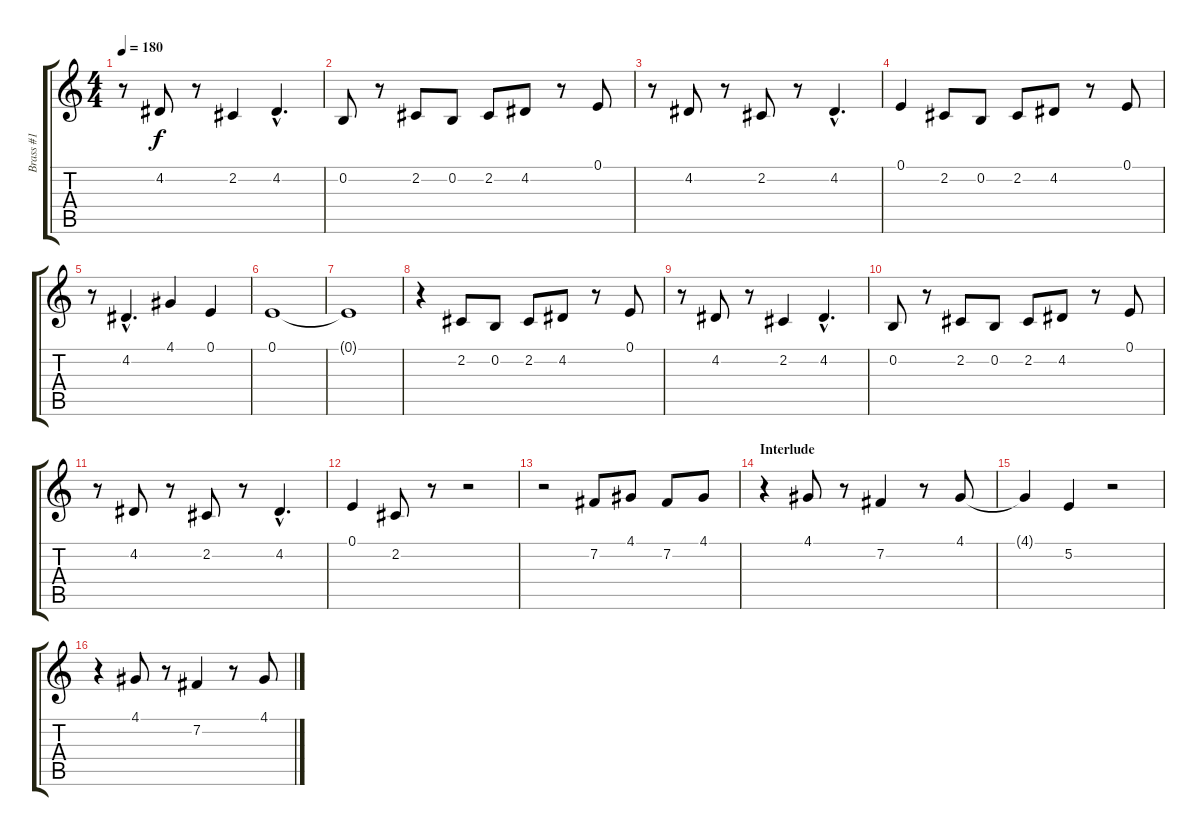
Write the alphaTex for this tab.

\track ("Brass #1" "Brass #1") {instrument trumpet}
\staff {score tabs}
\tuning (E4 B3 G3 D3 A2 E2) {hide}
\ts (4 4)
\tempo 180
\clef g2
\ks c
r.8{dy f} 4.2.8 r.8 2.2.4 4.2{hac}.4{d} |
0.2.8 r.8 2.2.8 0.2.8 2.2.8 4.2.8 r.8 0.1.8 |
r.8 4.2.8 r.8 2.2.8 r.8 4.2{hac}.4{d} |
0.1.4 2.2.8 0.2.8 2.2.8 4.2.8 r.8 0.1.8 |
r.8 4.2{hac}.4{d} 4.1.4 0.1.4 |
0.1.1 |
0.1{t}.1 |
r.4 2.2.8 0.2.8 2.2.8 4.2.8 r.8 0.1.8 |
r.8 4.2.8 r.8 2.2.4 4.2{hac}.4{d} |
0.2.8 r.8 2.2.8 0.2.8 2.2.8 4.2.8 r.8 0.1.8 |
r.8 4.2.8 r.8 2.2.8 r.8 4.2{hac}.4{d} |
0.1.4 2.2.8 r.8 r.2 |
r.2 7.2.8 4.1.8 7.2.8 4.1.8 |
\section ("" "Interlude")
r.4 4.1.8 r.8 7.2.4 r.8 4.1.8 |
4.1{t}.4 5.2.4 r.2 |
r.4 4.1.8 r.8 7.2.4 r.8 4.1.8
